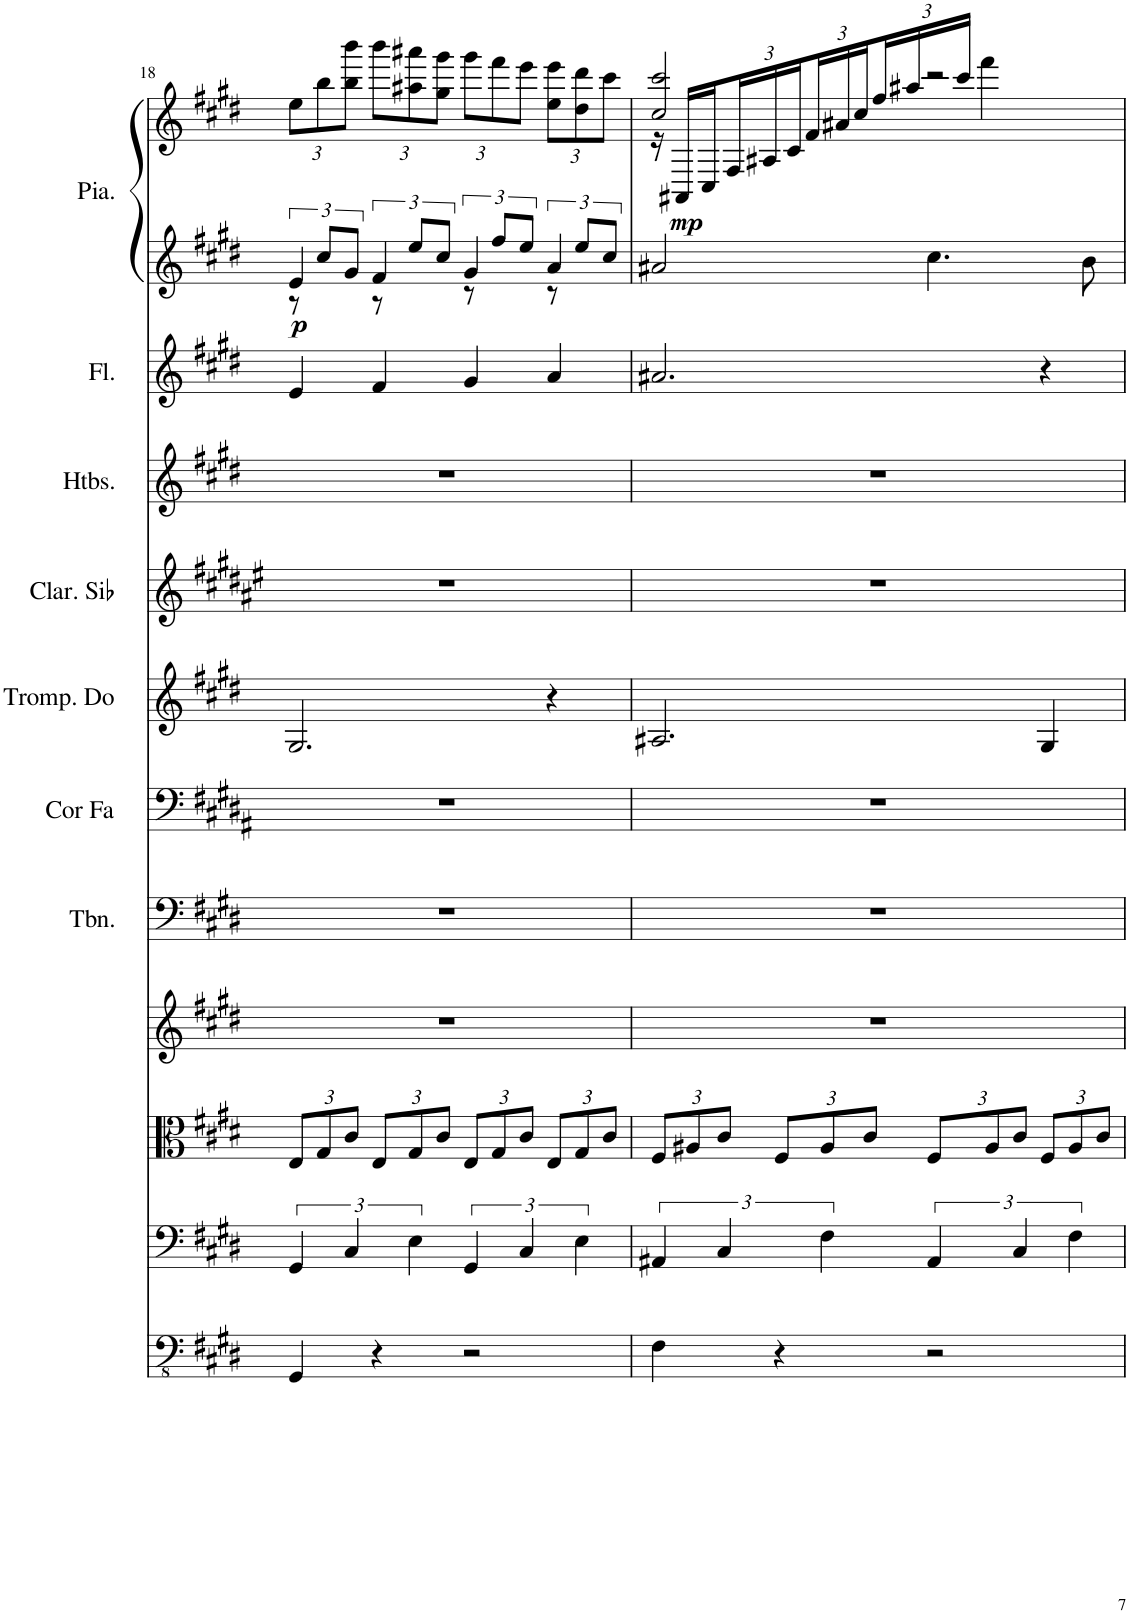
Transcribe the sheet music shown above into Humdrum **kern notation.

**kern	**kern	**kern	**kern	**kern	**kern	**kern	**kern	**kern	**kern	**kern	**kern	**dynam
*part11	*part10	*part9	*part8	*part7	*part6	*part5	*part4	*part3	*part2	*part1	*part1	*part1
*staff12	*staff11	*staff10	*staff9	*staff8	*staff7	*staff6	*staff5	*staff4	*staff3	*staff2	*staff1	*staff1/2
*I"Basso	*I"Violoncello	*I"Viola	*I"Violino	*I"Trombone	*I"Cor en Fa	*I"Trompette en Do	*I"Clarinette en Sib	*I"Hautbois	*I"Flûte	*I"Piano	*	*
*	*I'Vc	*I'Vla	*I'Vln	*I'Tbn.	*I'Cor Fa	*I'Tromp. Do	*I'Clar. Sib	*I'Htbs.	*I'Fl.	*I'Pia.	*	*
!!LO:PB:g=z
*clefFv4	*clefF4	*clefC3	*clefG2	*clefF4	*clefF4	*clefG2	*clefG2	*clefG2	*clefG2	*clefG2	*clefG2	*
*Trd7c12	*	*	*	*	*Trd4c7	*Trd1c2	*Trd1c2	*	*	*	*	*
*k[f#c#g#d#]	*k[f#c#g#d#]	*k[f#c#g#d#]	*k[f#c#g#d#]	*k[f#c#g#d#]	*k[f#c#g#d#a#]	*k[f#c#g#d#]	*k[f#c#g#d#a#e#]	*k[f#c#g#d#]	*k[f#c#g#d#]	*k[f#c#g#d#]	*k[f#c#g#d#]	*
*M4/4	*M4/4	*M4/4	*M4/4	*M4/4	*M4/4	*M4/4	*M4/4	*M4/4	*M4/4	*M4/4	*M4/4	*
*	*	*Xbrackettup	*	*	*	*	*	*	*	*	*Xbrackettup	*
=18	=18	=18	=18	=18	=18	=18	=18	=18	=18	=18	=18	=18
*	*	*	*	*	*	*	*	*	*	*^	*	*
!	!	!	!	!	!	!	!	!	!	!	!	!	!LO:DY:b=2
4GGG#/	6GG#/	12E/L	1r	1r	1r	2.G#/	1r	1r	4e/	4e/	12r	12ee\L	p
.	.	12G#/	.	.	.	.	.	.	.	.	12cc#/L	12bb\	.
.	6C#/	12c#/J	.	.	.	.	.	.	.	.	12g#/J	12bb\ 12bbb\J	.
4r	.	12E/L	.	.	.	.	.	.	4f#/	4f#/	12r	12bbb\L	.
.	6E\	12G#/	.	.	.	.	.	.	.	.	12ee/L	12aa#X\ 12aaa#X\	.
.	.	12c#/J	.	.	.	.	.	.	.	.	12cc#/J	12gg#\ 12ggg#\J	.
2r	6GG#/	12E/L	.	.	.	.	.	.	4g#/	4g#/	12r	12ggg#\L	.
.	.	12G#/	.	.	.	.	.	.	.	.	12ff#/L	12fff#\	.
.	6C#/	12c#/J	.	.	.	.	.	.	.	.	12ee/J	12eee\J	.
.	.	12E/L	.	.	.	4r	.	.	4a/	4a/	12r	12ee\ 12eee\L	.
.	6E\	12G#/	.	.	.	.	.	.	.	.	12ee/L	12dd#\ 12ddd#\	.
.	.	12c#/J	.	.	.	.	.	.	.	.	12cc#/J	12ccc#\J	.
*	*	*	*	*	*	*	*	*	*	*v	*v	*	*
=19	=19	=19	=19	=19	=19	=19	=19	=19	=19	=19	=19	=19
*	*	*	*	*	*	*	*	*	*	*	*^	*
4FF#\	6AA#X/	12F#/L	1r	1r	1r	2.A#X/	1r	1r	2.a#X/	2a#X/	2cc#/ 2ccc#/	16r	.
!	!	!	!	!	!	!	!	!	!	!	!	!	!LO:DY:b
.	.	.	.	.	.	.	.	.	.	.	.	16AA#X/LL	mp
.	.	12A#X/	.	.	.	.	.	.	.	.	.	.	.
.	.	.	.	.	.	.	.	.	.	.	.	16C#/	.
.	6C#/	12c#/J	.	.	.	.	.	.	.	.	.	.	.
.	.	.	.	.	.	.	.	.	.	.	.	24F#/	.
.	.	.	.	.	.	.	.	.	.	.	.	24A#X/	.
4r	.	12F#/L	.	.	.	.	.	.	.	.	.	.	.
.	.	.	.	.	.	.	.	.	.	.	.	24c#/	.
.	.	.	.	.	.	.	.	.	.	.	.	24f#/	.
.	6F#\	12A#/	.	.	.	.	.	.	.	.	.	.	.
.	.	.	.	.	.	.	.	.	.	.	.	24a#X/	.
.	.	.	.	.	.	.	.	.	.	.	.	24cc#/	.
.	.	12c#/J	.	.	.	.	.	.	.	.	.	.	.
.	.	.	.	.	.	.	.	.	.	.	.	24ff#/	.
.	.	.	.	.	.	.	.	.	.	.	.	24aa#X/	.
2r	6AA#/	12F#/L	.	.	.	.	.	.	.	4.cc#\	2r	.	.
.	.	.	.	.	.	.	.	.	.	.	.	24ccc#/JJ	.
.	.	.	.	.	.	.	.	.	.	.	.	4fff#\	.
.	.	12A#/	.	.	.	.	.	.	.	.	.	.	.
.	6C#/	12c#/J	.	.	.	.	.	.	.	.	.	.	.
.	.	12F#/L	.	.	.	4G#/	.	.	4r	.	.	.	.
.	.	.	.	.	.	.	.	.	.	.	.	8.ryy	.
.	6F#\	12A#/	.	.	.	.	.	.	.	.	.	.	.
.	.	.	.	.	.	.	.	.	.	8b\	.	.	.
.	.	12c#/J	.	.	.	.	.	.	.	.	.	.	.
*	*	*	*	*	*	*	*	*	*	*	*v	*v	*
=	=	=	=	=	=	=	=	=	=	=	=	=
*-	*-	*-	*-	*-	*-	*-	*-	*-	*-	*-	*-	*-
